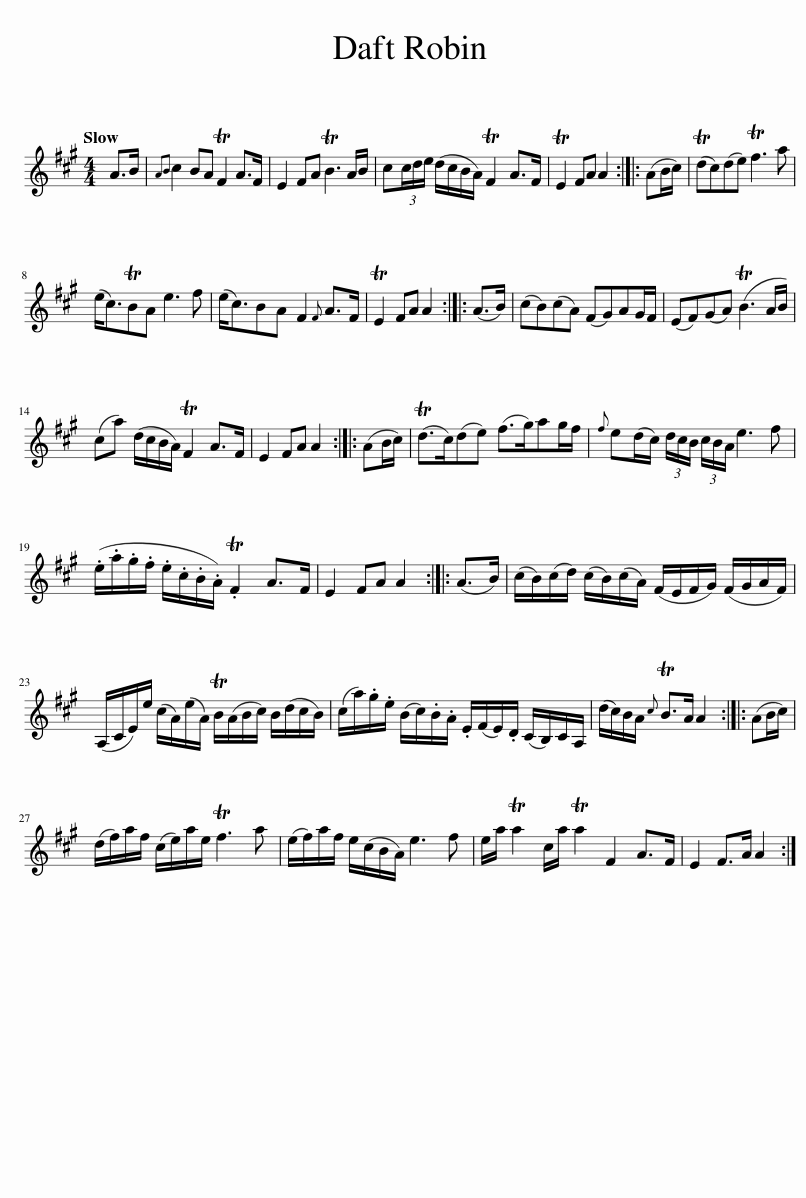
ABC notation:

X:1
L:1/8
Q:1/4=120
M:4/4
I:linebreak $
K:A
V:1 treble
V:1
 A>B |{AB} c2 BA TF2 A>F | E2 FA TB3 A/B/ | c(3c/d/e/ (d/c/B/A/) TF2 A>F | TE2 FA A2 :: %5
 (AB/c/) | (Tdc)(de) Tf3 a |$ (e<c)TBA e3 f | (e<c)BA F2{F} A>F | TE2 FA A2 :: %10
 (A>B) | (cB)(cA) (FG)AG/F/ | (EF)(GA) (TB3 A/B/) |$ (ca) (d/c/B/A/) TF2 A>F | E2 FA A2 :: %15
 (AB/c/) | (Td>c)(de) (f>g)ag/f/ |{f} e(d/c/) (3d/c/B/ (3c/B/A/ e3 f |$ (.e/.a/.g/.f/ .e/.c/.B/.A/) .TF2 A>F | E2 FA A2 :: %20
 (A>B) | (c/B/)(c/d/) (c/B/)(c/A/) (F/E/F/G/) (F/G/A/F/) |$ (A,/C/E/)e/ (c/A/)(e/A/) TB/(A/B/c/) B/(d/c/B/) | (c/a/).g/.e/ (B/c/).B/.A/ .E/(F/E/).D/ (C/B,/)C/A,/ | (d/c/)B/A/{c} TB>A A2 :: %25
 (AB/c/) |$ (d/f/)a/f/ (c/e/)a/e/ Tf3 a | (e/f/)a/f/ e/(c/B/A/) e3 f | e/a/ Ta2 c/a/ Ta2 F2 A>F | E2 F>A A2 :| %30
